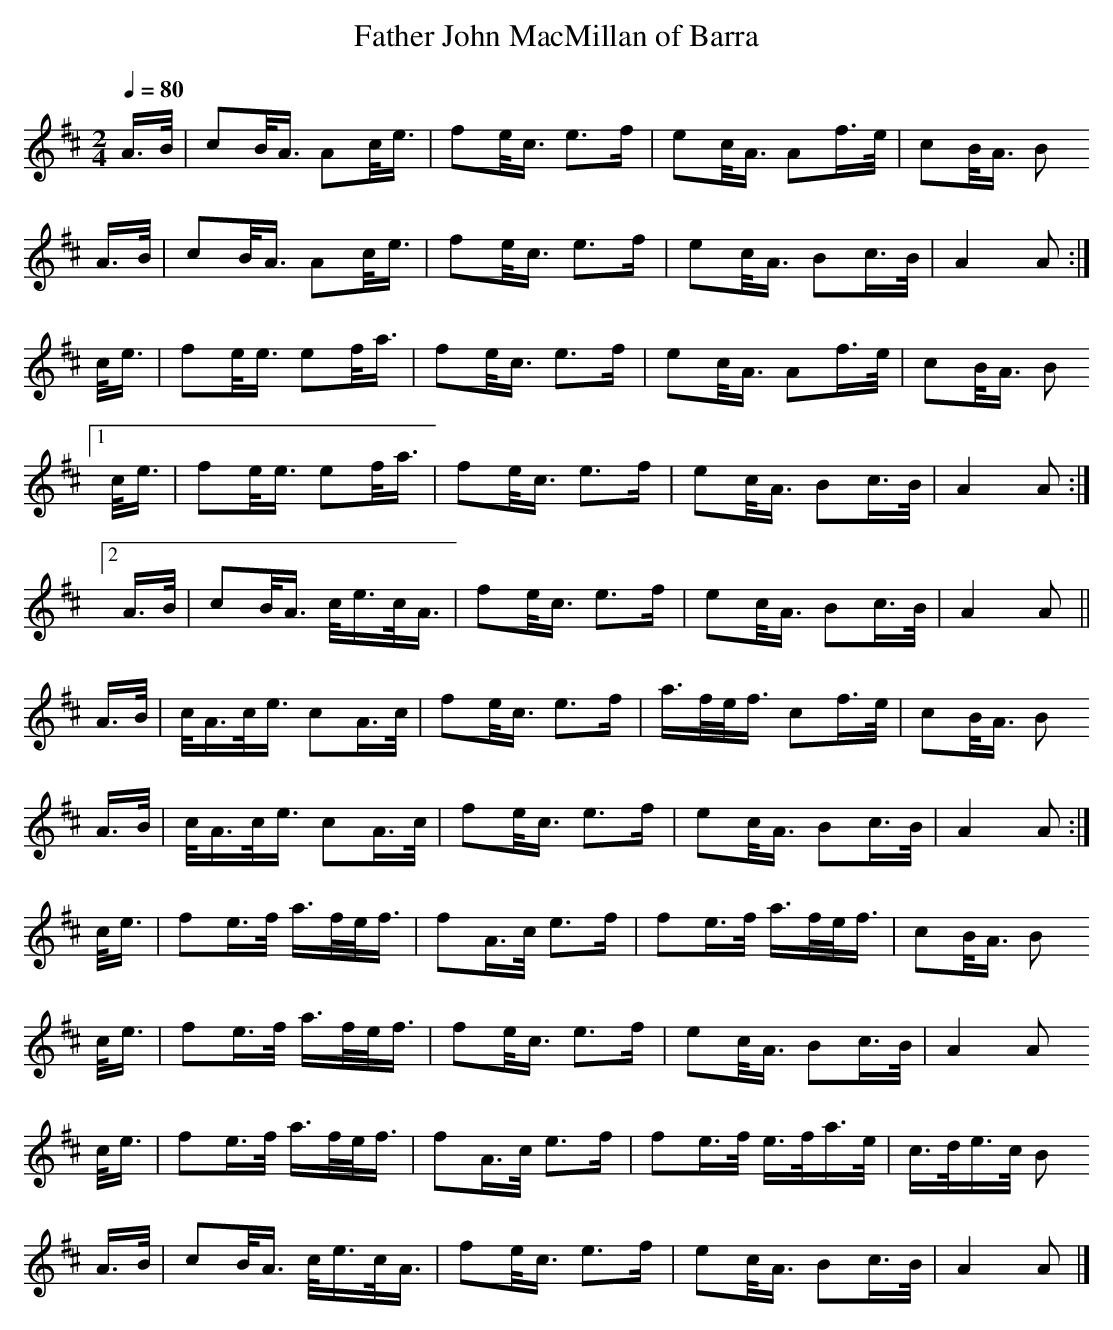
X:1
T:Father John MacMillan of Barra
M:2/4
L:1/16
Q:1/4=80
K:AMix
A>B|c2B<A  A2c<e |f2e<c e3f|e2c<A  A2f>e |c2B<A  B2
A>B|c2B<A  A2c<e |f2e<c e3f|e2c<A  B2c>B |A4     A2:|
c<e|f2e<e  e2f<a |f2e<c e3f|e2c<A  A2f>e |c2B<A  B2
[1 c<e|f2e<e  e2f<a |f2e<c e3f|e2c<A  B2c>B |A4     A2:|
[2 A>B|c2B<A  c<ec<A|f2e<c e3f|e2c<A  B2c>B |A4     A2||
A>B|c<Ac<e c2A>c |f2e<c e3f|a>fe<f c2f>e |c2B<A  B2
A>B|c<Ac<e c2A>c |f2e<c e3f|e2c<A  B2c>B |A4     A2:|
c<e|f2e>f  a>fe<f|f2A>c e3f|f2e>f  a>fe<f|c2B<A  B2
c<e|f2e>f  a>fe<f|f2e<c e3f|e2c<A  B2c>B |A4     A2
c<e|f2e>f  a>fe<f|f2A>c e3f|f2e>f  e>fa>e|c>de>c B2
A>B|c2B<A  c<ec<A|f2e<c e3f|e2c<A  B2c>B |A4     A2|]
